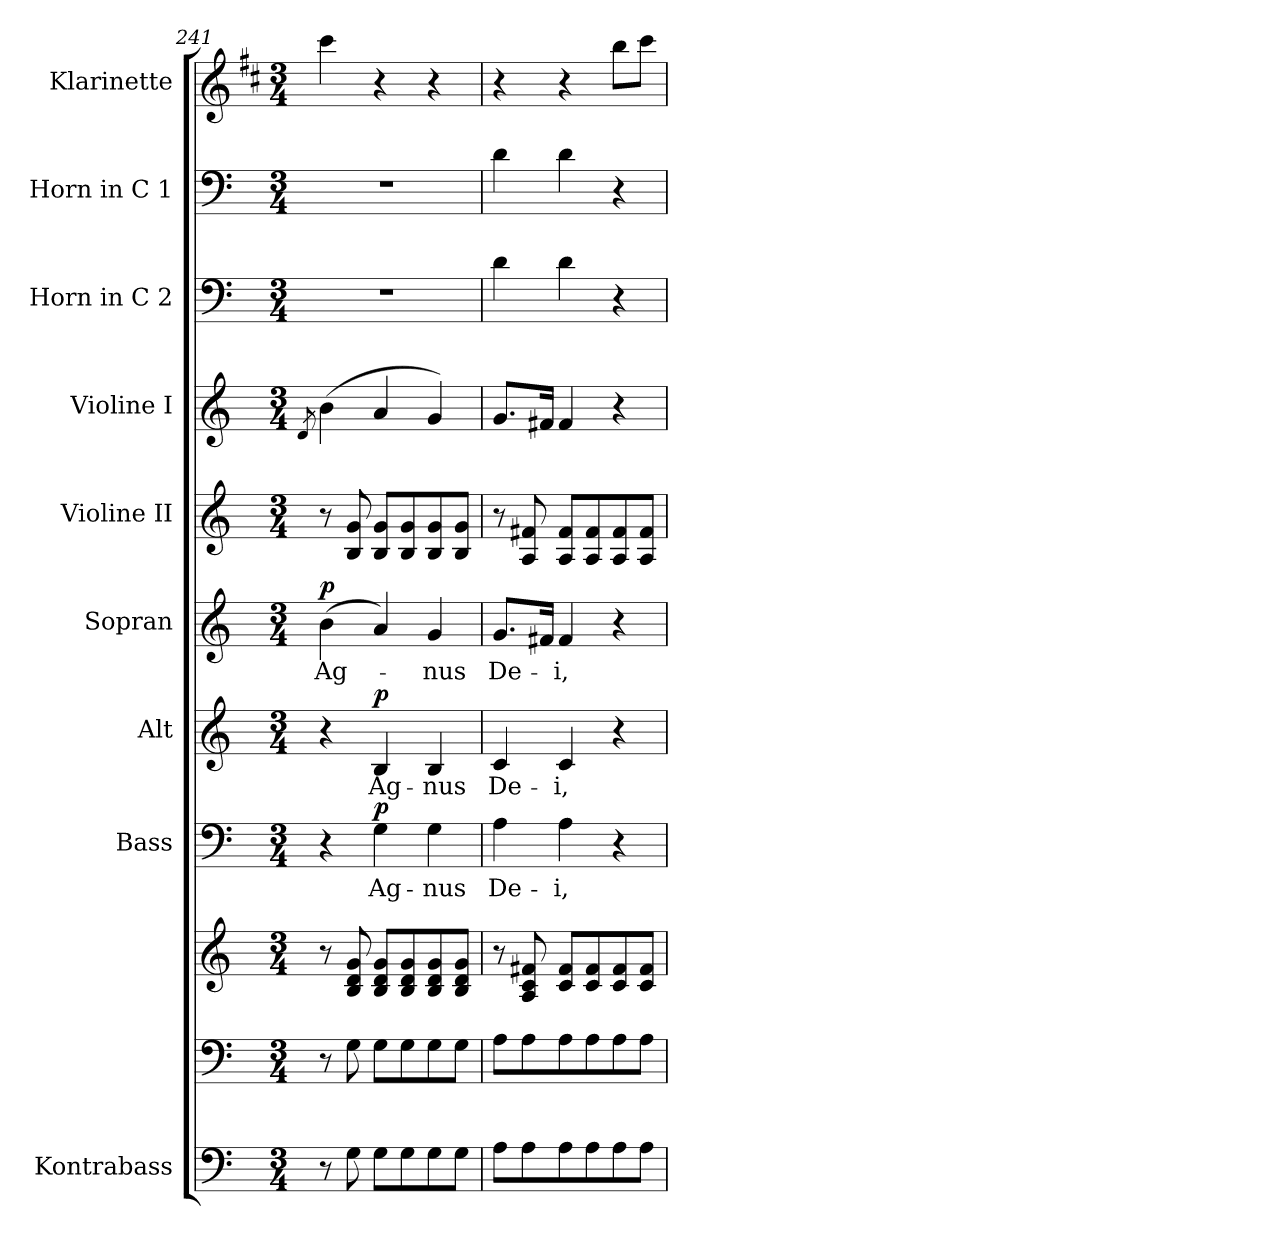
**kern	**kern	**kern	**kern	**text	**dynam	**kern	**text	**dynam	**kern	**text	**dynam	**kern	**kern	**kern	**kern	**kern
*part10	*part9	*part9	*part8	*part8	*part8	*part7	*part7	*part7	*part6	*part6	*part6	*part5	*part4	*part3	*part2	*part1
*staff11	*staff10	*staff9	*staff8	*staff8	*staff8	*staff7	*staff7	*staff7	*staff6	*staff6	*staff6	*staff5	*staff4	*staff3	*staff2	*staff1
*I"Kontrabass	*	*	*I"Bass	*	*	*I"Alt	*	*	*I"Sopran	*	*	*I"Violine II	*I"Violine I	*I"Horn in C 2	*I"Horn in C 1	*I"Klarinette
*I'Kb.	*	*	*I'B.	*	*	*I'A.	*	*	*I'S.	*	*	*I'Vl. II	*I'Vl. I	*I'Horn 2	*I'Horn 1	*I'Kl.
*clefF4	*clefF4	*clefG2	*clefF4	*	*	*clefG2	*	*	*clefG2	*	*	*clefG2	*clefG2	*clefF4	*clefF4	*clefG2
*ITrd7c12	*	*	*	*	*	*	*	*	*	*	*	*	*	*	*	*ITrd1c2
*k[]	*k[]	*k[]	*k[]	*	*	*k[]	*	*	*k[]	*	*	*k[]	*k[]	*k[]	*k[]	*k[]
*C:	*C:	*C:	*C:	*	*	*C:	*	*	*C:	*	*	*C:	*C:	*C:	*C:	*C:
*M3/4	*M3/4	*M3/4	*M3/4	*	*	*M3/4	*	*	*M3/4	*	*	*M3/4	*M3/4	*M3/4	*M3/4	*M3/4
=241	=241	=241	=241	=241	=241	=241	=241	=241	=241	=241	=241	=241	=241	=241	=241	=241
.	.	.	.	.	.	.	.	.	.	.	.	.	8qd/	.	.	.
!	!	!	!	!	!	!	!	!	!	!LO:LY:b	!LO:DY:a	!	!	!	!	!
8r	8r	8r	4r	.	.	4r	.	.	(>4b\	Ag-	p	8r	(>4b\	2.r	2.r	4bb\
8GG\	8G\	8B/ 8d/ 8g/	.	.	.	.	.	.	.	.	.	8B/ 8g/	.	.	.	.
!	!	!	!	!LO:LY:b	!LO:DY:a	!	!LO:LY:b	!LO:DY:a	!	!	!	!	!	!	!	!
8GG\L	8G\L	8B/ 8d/ 8g/L	4G\	Ag-	p	4B/	Ag-	p	4a/)	.	.	8B/ 8g/L	4a/	.	.	4r
8GG\	8G\	8B/ 8d/ 8g/	.	.	.	.	.	.	.	.	.	8B/ 8g/	.	.	.	.
!	!	!	!	!LO:LY:b	!	!	!LO:LY:b	!	!	!LO:LY:b	!	!	!	!	!	!
8GG\	8G\	8B/ 8d/ 8g/	4G\	-nus	.	4B/	-nus	.	4g/	-nus	.	8B/ 8g/	4g/)	.	.	4r
8GG\J	8G\J	8B/ 8d/ 8g/J	.	.	.	.	.	.	.	.	.	8B/ 8g/J	.	.	.	.
!!LO:PB:g=z
=242	=242	=242	=242	=242	=242	=242	=242	=242	=242	=242	=242	=242	=242	=242	=242	=242
!	!	!	!	!LO:LY:b	!	!	!LO:LY:b	!	!	!LO:LY:b	!	!	!	!	!	!
8AA\L	8A\L	8r	4A\	De-	.	4c/	De-	.	8.g/L	De-	.	8r	8.g/L	4d\	4d\	4r
8AA\	8A\	8A/ 8c/ 8f#X/	.	.	.	.	.	.	.	.	.	8A/ 8f#X/	.	.	.	.
.	.	.	.	.	.	.	.	.	16f#X/Jk	.	.	.	16f#X/Jk	.	.	.
!	!	!	!	!LO:LY:b	!	!	!LO:LY:b	!	!	!LO:LY:b	!	!	!	!	!	!
8AA\	8A\	8c/ 8f#/L	4A\	-i,	.	4c/	-i,	.	4f#/	-i,	.	8A/ 8f#/L	4f#/	4d\	4d\	4r
8AA\	8A\	8c/ 8f#/	.	.	.	.	.	.	.	.	.	8A/ 8f#/	.	.	.	.
8AA\	8A\	8c/ 8f#/	4r	.	.	4r	.	.	4r	.	.	8A/ 8f#/	4r	4r	4r	8aa\L
8AA\J	8A\J	8c/ 8f#/J	.	.	.	.	.	.	.	.	.	8A/ 8f#/J	.	.	.	8bb\J
=	=	=	=	=	=	=	=	=	=	=	=	=	=	=	=	=
*-	*-	*-	*-	*-	*-	*-	*-	*-	*-	*-	*-	*-	*-	*-	*-	*-
